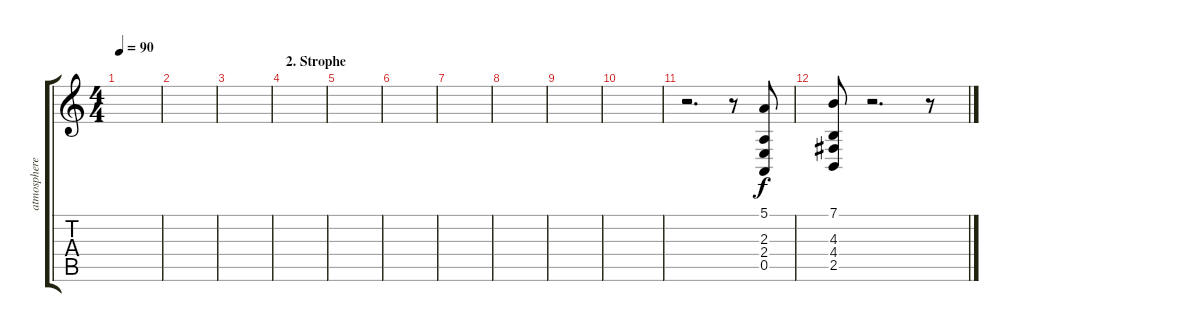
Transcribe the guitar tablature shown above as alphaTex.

\track ("atmosphere" "atmosphere") {instrument pad2warm}
\staff {score tabs}
\tuning (E4 B3 G3 D3 A2 E2) {hide}
\ts (4 4)
\tempo 90
\clef g2
\ks c
|
|
|
\section ("" "2. Strophe")
|
|
|
|
|
|
|
r.2{d} r.8 (5.1 2.3 2.4 0.5).8{volume 11 instrument lead4chiff} |
(7.1 4.3 4.4 2.5).8{volume 11 instrument lead3calliope} r.2{d} r.8
